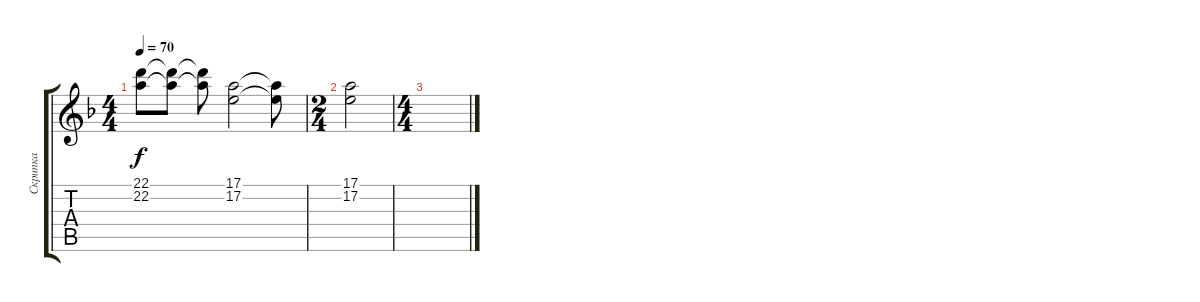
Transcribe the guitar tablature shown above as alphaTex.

\track ("Скрипка" "Скрипка") {instrument stringensemble1}
\staff {score tabs}
\tuning (E4 B3 G3 D3 A2 E2) {hide}
\ts (4 4)
\tempo 70
\clef g2
\ks dminor
(22.1{t} 22.2{t}).8{dy f} (22.1{t} 22.2{t}).8 (22.1{t} 22.2{t}).8 (17.1 17.2).2 (17.1{t} 17.2{t}).8 |
\ts (2 4)
(17.1 17.2).2 |
\ts (4 4)
